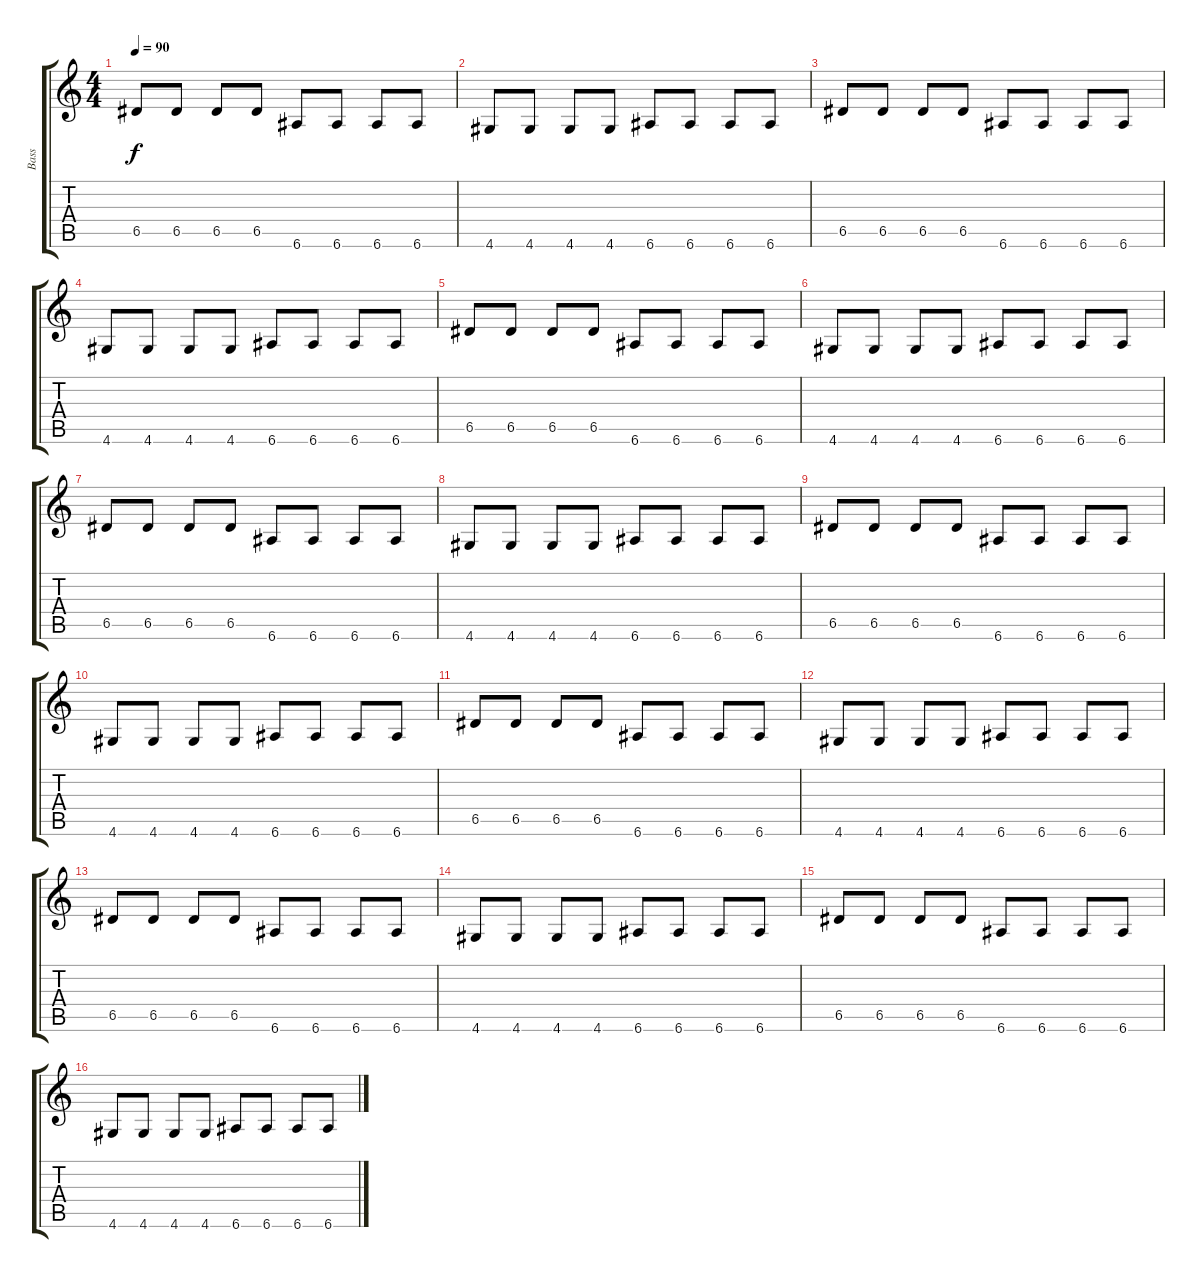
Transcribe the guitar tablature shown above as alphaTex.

\track ("Bass" "Bass") {instrument electricbasspick}
\staff {score tabs}
\tuning (E4 B3 G3 D3 A2 E2) {hide}
\ts (4 4)
\tempo 90
\clef g2
\ks c
6.5.8{dy f} 6.5.8 6.5.8 6.5.8 6.6.8 6.6.8 6.6.8 6.6.8 |
4.6.8 4.6.8 4.6.8 4.6.8 6.6.8 6.6.8 6.6.8 6.6.8 |
6.5.8 6.5.8 6.5.8 6.5.8 6.6.8 6.6.8 6.6.8 6.6.8 |
4.6.8 4.6.8 4.6.8 4.6.8 6.6.8 6.6.8 6.6.8 6.6.8 |
6.5.8 6.5.8 6.5.8 6.5.8 6.6.8 6.6.8 6.6.8 6.6.8 |
4.6.8 4.6.8 4.6.8 4.6.8 6.6.8 6.6.8 6.6.8 6.6.8 |
6.5.8 6.5.8 6.5.8 6.5.8 6.6.8 6.6.8 6.6.8 6.6.8 |
4.6.8 4.6.8 4.6.8 4.6.8 6.6.8 6.6.8 6.6.8 6.6.8 |
6.5.8 6.5.8 6.5.8 6.5.8 6.6.8 6.6.8 6.6.8 6.6.8 |
4.6.8 4.6.8 4.6.8 4.6.8 6.6.8 6.6.8 6.6.8 6.6.8 |
6.5.8 6.5.8 6.5.8 6.5.8 6.6.8 6.6.8 6.6.8 6.6.8 |
4.6.8 4.6.8 4.6.8 4.6.8 6.6.8 6.6.8 6.6.8 6.6.8 |
6.5.8 6.5.8 6.5.8 6.5.8 6.6.8 6.6.8 6.6.8 6.6.8 |
4.6.8 4.6.8 4.6.8 4.6.8 6.6.8 6.6.8 6.6.8 6.6.8 |
6.5.8 6.5.8 6.5.8 6.5.8 6.6.8 6.6.8 6.6.8 6.6.8 |
4.6.8 4.6.8 4.6.8 4.6.8 6.6.8 6.6.8 6.6.8 6.6.8
